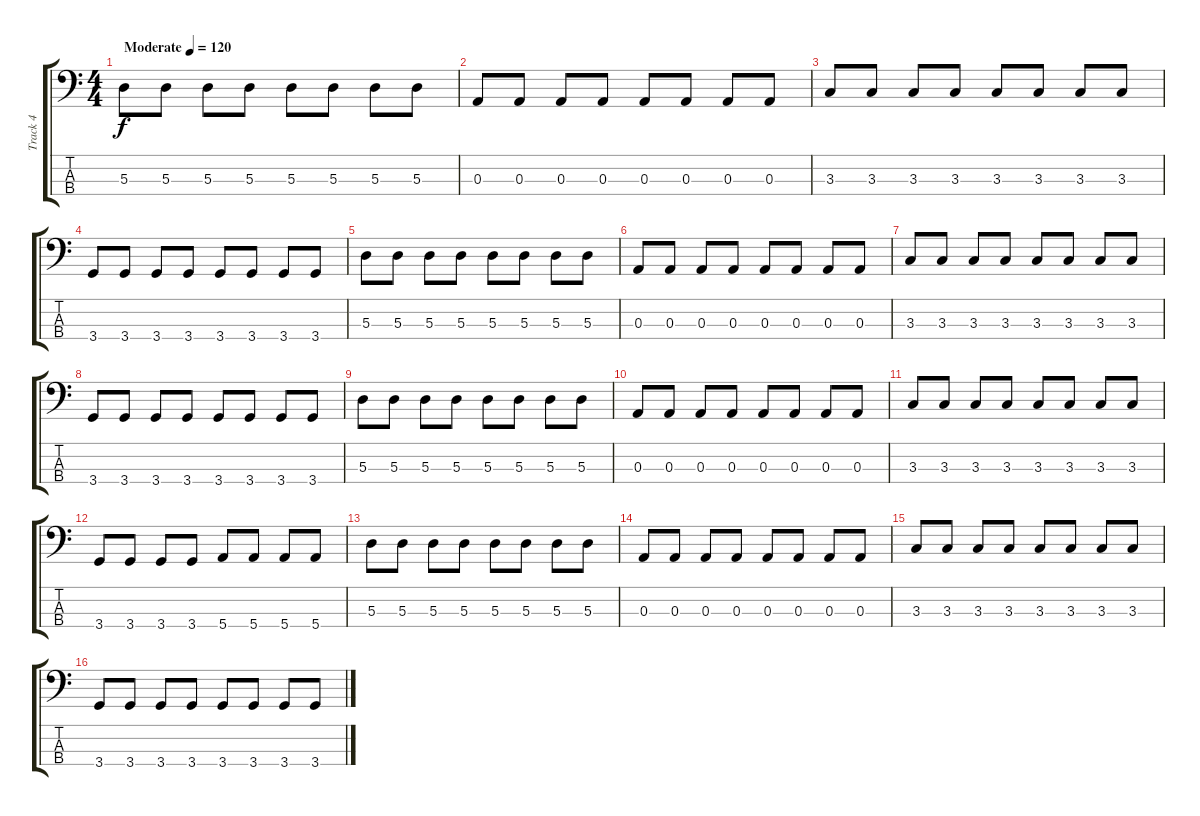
\track ("Track 4" "Track 4") {instrument electricbassfinger}
\staff {score tabs}
\tuning (G2 D2 A1 E1) {hide}
\ts (4 4)
\tempo (120 "Moderate")
\clef f4
\ks c
5.3.8{dy f instrument electricbassfinger} 5.3.8 5.3.8 5.3.8 5.3.8 5.3.8 5.3.8 5.3.8 |
0.3.8 0.3.8 0.3.8 0.3.8 0.3.8 0.3.8 0.3.8 0.3.8 |
3.3.8 3.3.8 3.3.8 3.3.8 3.3.8 3.3.8 3.3.8 3.3.8 |
3.4.8 3.4.8 3.4.8 3.4.8 3.4.8 3.4.8 3.4.8 3.4.8 |
5.3.8 5.3.8 5.3.8 5.3.8 5.3.8 5.3.8 5.3.8 5.3.8 |
0.3.8 0.3.8 0.3.8 0.3.8 0.3.8 0.3.8 0.3.8 0.3.8 |
3.3.8 3.3.8 3.3.8 3.3.8 3.3.8 3.3.8 3.3.8 3.3.8 |
3.4.8 3.4.8 3.4.8 3.4.8 3.4.8 3.4.8 3.4.8 3.4.8 |
5.3.8 5.3.8 5.3.8 5.3.8 5.3.8 5.3.8 5.3.8 5.3.8 |
0.3.8 0.3.8 0.3.8 0.3.8 0.3.8 0.3.8 0.3.8 0.3.8 |
3.3.8 3.3.8 3.3.8 3.3.8 3.3.8 3.3.8 3.3.8 3.3.8 |
3.4.8 3.4.8 3.4.8 3.4.8 5.4.8 5.4.8 5.4.8 5.4.8 |
5.3.8 5.3.8 5.3.8 5.3.8 5.3.8 5.3.8 5.3.8 5.3.8 |
0.3.8 0.3.8 0.3.8 0.3.8 0.3.8 0.3.8 0.3.8 0.3.8 |
3.3.8 3.3.8 3.3.8 3.3.8 3.3.8 3.3.8 3.3.8 3.3.8 |
3.4.8 3.4.8 3.4.8 3.4.8 3.4.8 3.4.8 3.4.8 3.4.8
